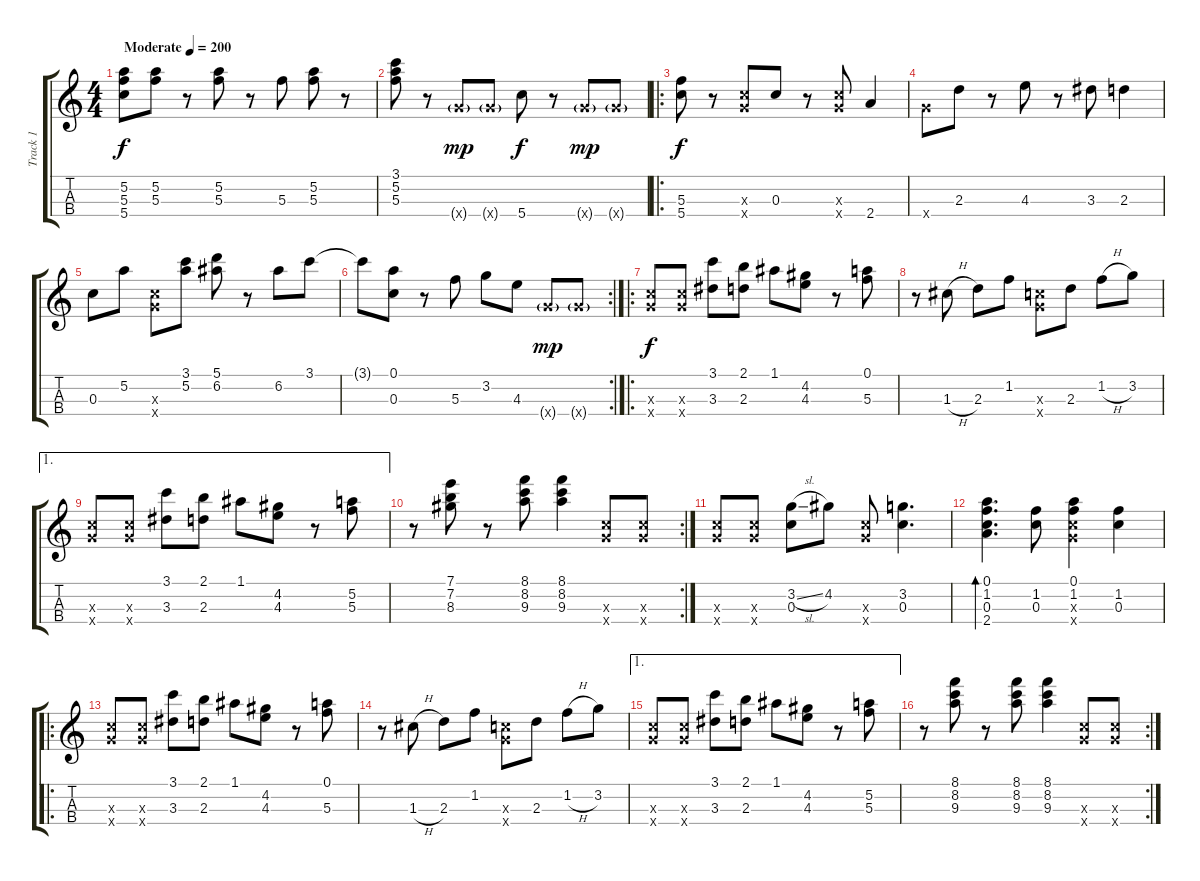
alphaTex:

\track ("Track 1" "Track 1") {instrument acousticguitarnylon}
\staff {score tabs}
\tuning (A4 E4 C4 G3) {hide}
\ts (4 4)
\tempo (200 "Moderate")
\clef g2
\ks c
(5.2 5.3 5.4).8{dy f instrument acousticguitarnylon} (5.2 5.3).8 r.8 (5.2 5.3).8 r.8 5.3.8 (5.2 5.3).8 r.8 |
(3.1 5.2 5.3).8 r.8 0.4{g x}.8{dy mp} 0.4{g x}.8 5.4.8{dy f} r.8 0.4{g x}.8{dy mp} 0.4{g x}.8 |
\ro
(5.3 5.4).8{dy f} r.8 (0.3{x} 0.4{x}).8 0.3.8 r.8 (0.3{x} 0.4{x}).8 2.4.4 |
0.4{x}.8 2.3.8 r.8 4.3.8 r.8 3.3.8 2.3.4 |
0.3.8 5.2.8 (0.3{x} 0.4{x}).8 (3.1 5.2).8 (5.1 6.2).8 r.8 6.2.8 3.1.8 |
\rc 2
3.1{t}.8 (0.1 0.3).8 r.8 5.3.8 3.2.8 4.3.8 0.4{g x}.8{dy mp} 0.4{g x}.8 |
\ro
(0.3{x} 0.4{x}).8{dy f} (0.3{x} 0.4{x}).8 (3.1 3.3).8 (2.1 2.3).8 1.1.8 (4.2 4.3).8 r.8 (0.1 5.3).8 |
r.8 1.3{h}.8 2.3.8 1.2.8 (0.3{x} 0.4{x}).8 2.3.8 1.2{h}.8 3.2.8 |
\ae 1
(0.3{x} 0.4{x}).8 (0.3{x} 0.4{x}).8 (3.1 3.3).8 (2.1 2.3).8 1.1.8 (4.2 4.3).8 r.8 (5.2 5.3).8 |
\rc 2
r.8 (7.1 7.2 8.3).8 r.8 (8.1 8.2 9.3).8 (8.1 8.2 9.3).4 (0.3{x} 0.4{x}).8 (0.3{x} 0.4{x}).8 |
(0.3{x} 0.4{x}).8 (0.3{x} 0.4{x}).8 (3.2{sl} 0.3).8 4.2.8 (0.3{x} 0.4{x}).8 (3.2 0.3).4{d} |
(0.1 1.2 0.3 2.4).4{d bd 240} (1.2 0.3).8 (0.1 1.2 0.3{x} 0.4{x}).4 (1.2 0.3).4 |
\ro
(0.3{x} 0.4{x}).8 (0.3{x} 0.4{x}).8 (3.1 3.3).8 (2.1 2.3).8 1.1.8 (4.2 4.3).8 r.8 (0.1 5.3).8 |
r.8 1.3{h}.8 2.3.8 1.2.8 (0.3{x} 0.4{x}).8 2.3.8 1.2{h}.8 3.2.8 |
\ae 1
(0.3{x} 0.4{x}).8 (0.3{x} 0.4{x}).8 (3.1 3.3).8 (2.1 2.3).8 1.1.8 (4.2 4.3).8 r.8 (5.2 5.3).8 |
\rc 2
r.8 (8.1 8.2 9.3).8 r.8 (8.1 8.2 9.3).8 (8.1 8.2 9.3).4 (0.3{x} 0.4{x}).8 (0.3{x} 0.4{x}).8
